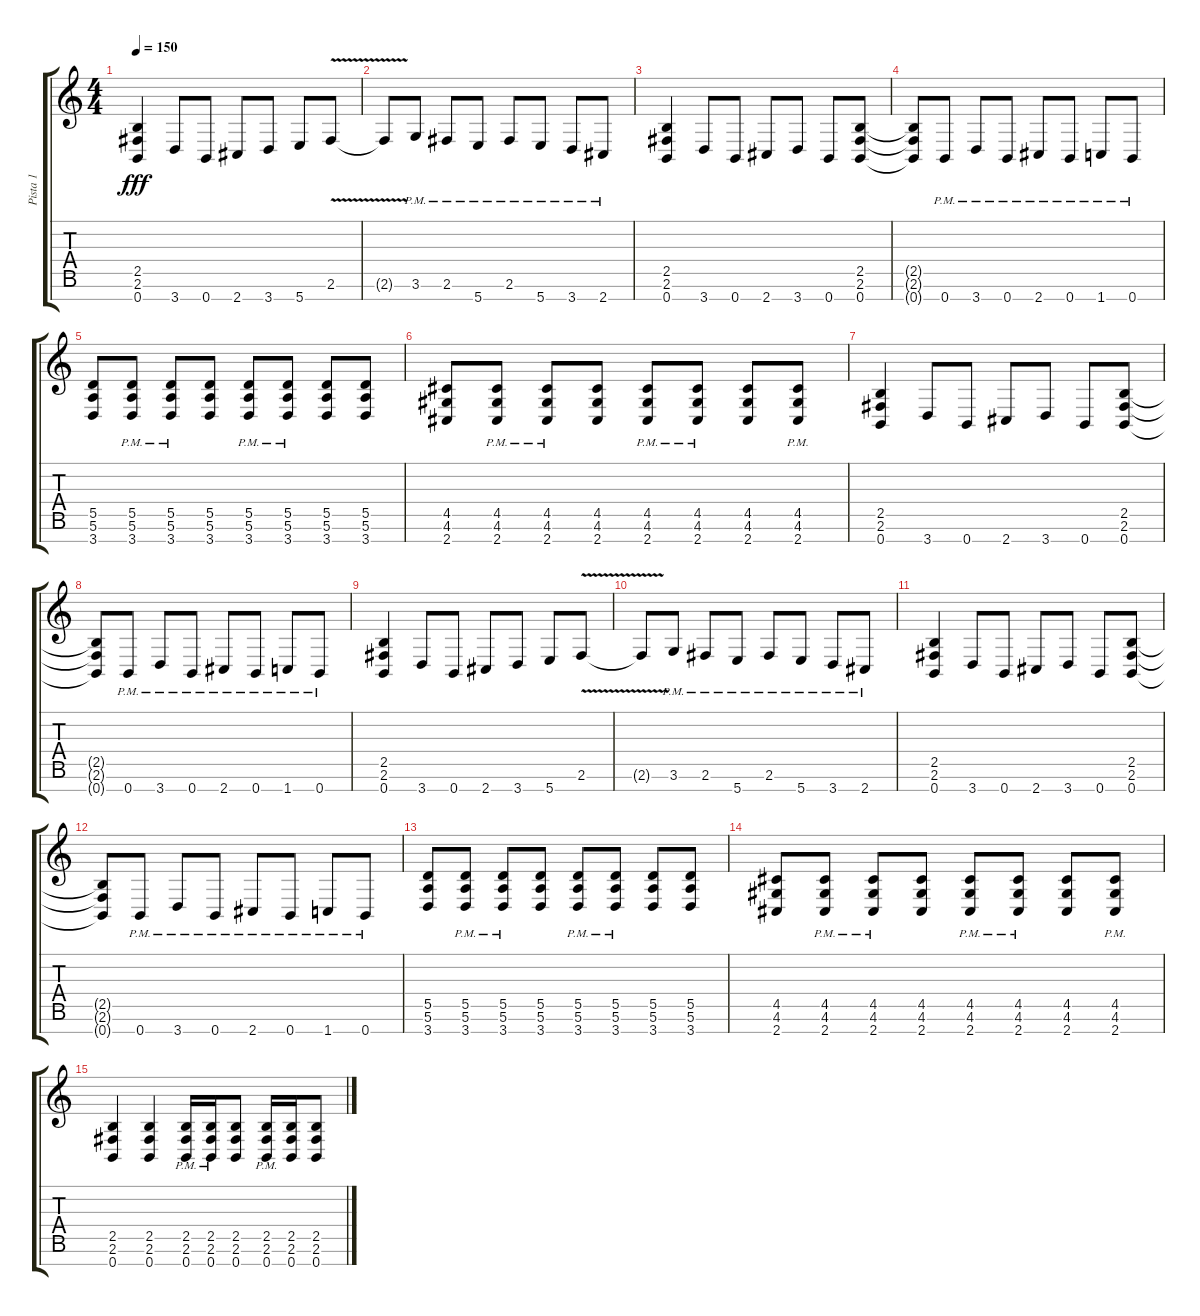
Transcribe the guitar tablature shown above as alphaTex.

\track ("Pista 1" "Pista 1") {instrument overdrivenguitar}
\staff {score tabs}
\tuning (E4 B3 G3 D3 A2 E2 B1) {hide}
\ts (4 4)
\tempo 150
\clef g2
\ks c
(2.5 2.6 0.7).4{dy fff} 3.7.8 0.7.8 2.7.8 3.7.8 5.7.8 2.6{v}.8 |
2.6{t}.8 3.6{pm}.8 2.6{pm}.8 5.7{pm}.8 2.6{pm}.8 5.7{pm}.8 3.7{pm}.8 2.7{pm}.8 |
(2.5 2.6 0.7).4 3.7.8 0.7.8 2.7.8 3.7.8 0.7.8 (2.5 2.6 0.7).8 |
(2.5{t} 2.6{t} 0.7{t}).8 0.7{pm}.8 3.7{pm}.8 0.7{pm}.8 2.7{pm}.8 0.7{pm}.8 1.7{pm}.8 0.7{pm}.8 |
(5.5 5.6 3.7).8 (5.5{pm} 5.6{pm} 3.7{pm}).8 (5.5{pm} 5.6{pm} 3.7{pm}).8 (5.5 5.6 3.7).8 (5.5{pm} 5.6{pm} 3.7{pm}).8 (5.5{pm} 5.6{pm} 3.7{pm}).8 (5.5 5.6 3.7).8 (5.5 5.6 3.7).8 |
(4.5 4.6 2.7).8 (4.5{pm} 4.6{pm} 2.7{pm}).8 (4.5{pm} 4.6{pm} 2.7{pm}).8 (4.5 4.6 2.7).8 (4.5{pm} 4.6{pm} 2.7{pm}).8 (4.5{pm} 4.6{pm} 2.7{pm}).8 (4.5 4.6 2.7).8 (4.5{pm} 4.6{pm} 2.7{pm}).8 |
(2.5 2.6 0.7).4 3.7.8 0.7.8 2.7.8 3.7.8 0.7.8 (2.5 2.6 0.7).8 |
(2.5{t} 2.6{t} 0.7{t}).8 0.7{pm}.8 3.7{pm}.8 0.7{pm}.8 2.7{pm}.8 0.7{pm}.8 1.7{pm}.8 0.7{pm}.8 |
(2.5 2.6 0.7).4 3.7.8 0.7.8 2.7.8 3.7.8 5.7.8 2.6{v}.8 |
2.6{t}.8 3.6{pm}.8 2.6{pm}.8 5.7{pm}.8 2.6{pm}.8 5.7{pm}.8 3.7{pm}.8 2.7{pm}.8 |
(2.5 2.6 0.7).4 3.7.8 0.7.8 2.7.8 3.7.8 0.7.8 (2.5 2.6 0.7).8 |
(2.5{t} 2.6{t} 0.7{t}).8 0.7{pm}.8 3.7{pm}.8 0.7{pm}.8 2.7{pm}.8 0.7{pm}.8 1.7{pm}.8 0.7{pm}.8 |
(5.5 5.6 3.7).8 (5.5{pm} 5.6{pm} 3.7{pm}).8 (5.5{pm} 5.6{pm} 3.7{pm}).8 (5.5 5.6 3.7).8 (5.5{pm} 5.6{pm} 3.7{pm}).8 (5.5{pm} 5.6{pm} 3.7{pm}).8 (5.5 5.6 3.7).8 (5.5 5.6 3.7).8 |
(4.5 4.6 2.7).8 (4.5{pm} 4.6{pm} 2.7{pm}).8 (4.5{pm} 4.6{pm} 2.7{pm}).8 (4.5 4.6 2.7).8 (4.5{pm} 4.6{pm} 2.7{pm}).8 (4.5{pm} 4.6{pm} 2.7{pm}).8 (4.5 4.6 2.7).8 (4.5{pm} 4.6{pm} 2.7{pm}).8 |
(2.5 2.6 0.7).4 (2.5 2.6 0.7).4 (2.5{pm} 2.6{pm} 0.7{pm}).16 (2.5{pm} 2.6{pm} 0.7).16 (2.5 2.6 0.7).8 (2.5{pm} 2.6{pm} 0.7).16 (2.5 2.6 0.7).16 (2.5 2.6 0.7).8
